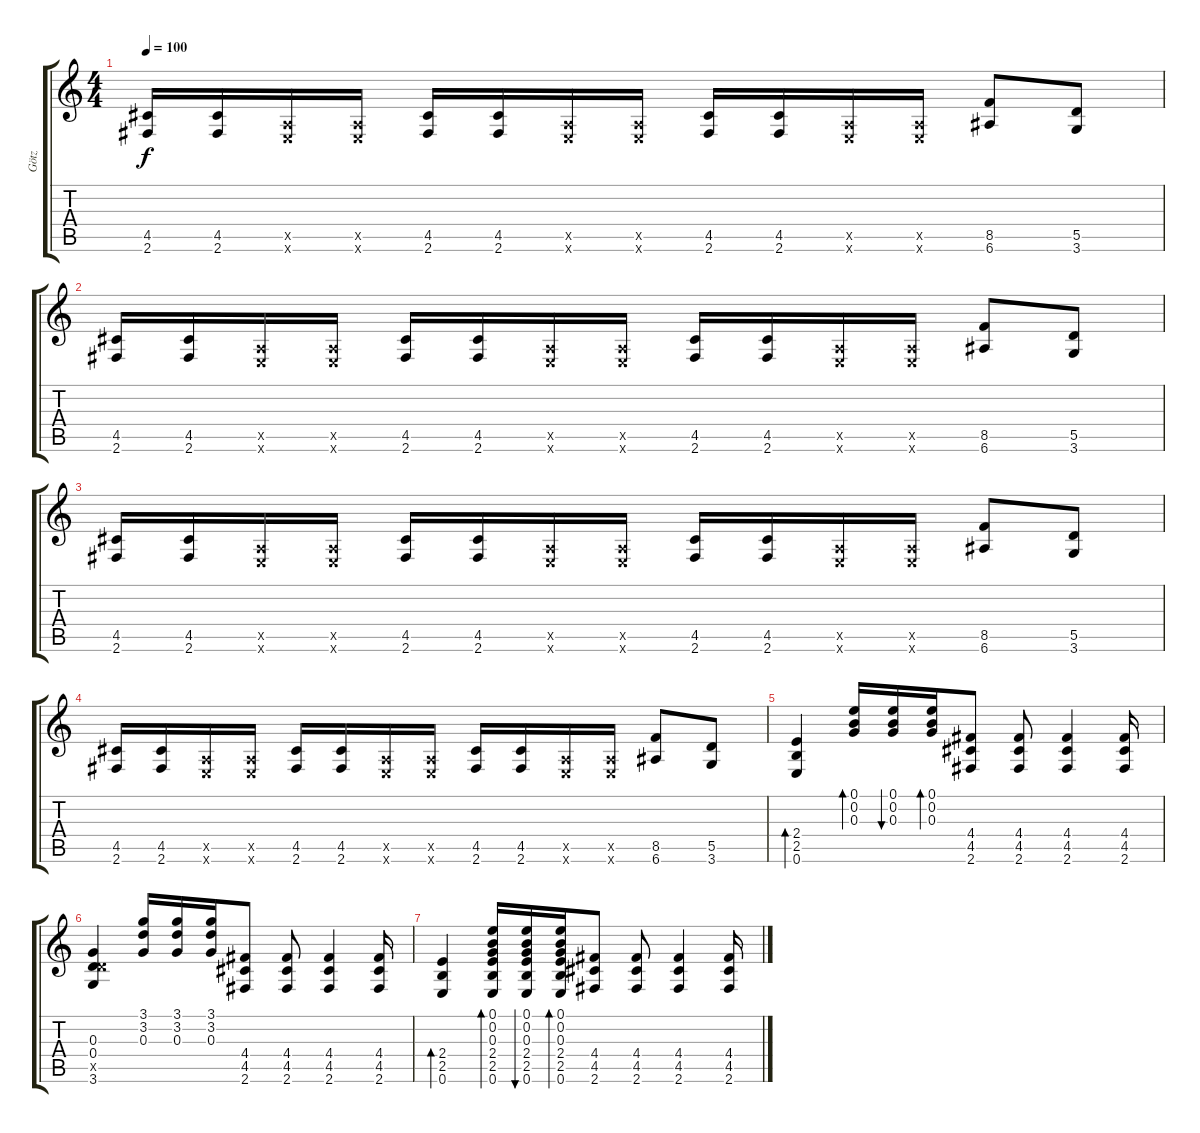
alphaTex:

\track ("Götz" "Götz") {instrument acousticguitarnylon}
\staff {score tabs}
\tuning (E4 B3 G3 D3 A2 E2) {hide}
\ts (4 4)
\tempo 100
\clef g2
\ks c
(4.5 2.6).16{dy f} (4.5 2.6).16 (0.5{x} 0.6{x}).16 (0.5{x} 0.6{x}).16 (4.5 2.6).16 (4.5 2.6).16 (0.5{x} 0.6{x}).16 (0.5{x} 0.6{x}).16 (4.5 2.6).16 (4.5 2.6).16 (0.5{x} 0.6{x}).16 (0.5{x} 0.6{x}).16 (8.5 6.6).8 (5.5 3.6).8 |
(4.5 2.6).16 (4.5 2.6).16 (0.5{x} 0.6{x}).16 (0.5{x} 0.6{x}).16 (4.5 2.6).16 (4.5 2.6).16 (0.5{x} 0.6{x}).16 (0.5{x} 0.6{x}).16 (4.5 2.6).16 (4.5 2.6).16 (0.5{x} 0.6{x}).16 (0.5{x} 0.6{x}).16 (8.5 6.6).8 (5.5 3.6).8 |
(4.5 2.6).16 (4.5 2.6).16 (0.5{x} 0.6{x}).16 (0.5{x} 0.6{x}).16 (4.5 2.6).16 (4.5 2.6).16 (0.5{x} 0.6{x}).16 (0.5{x} 0.6{x}).16 (4.5 2.6).16 (4.5 2.6).16 (0.5{x} 0.6{x}).16 (0.5{x} 0.6{x}).16 (8.5 6.6).8 (5.5 3.6).8 |
(4.5 2.6).16 (4.5 2.6).16 (0.5{x} 0.6{x}).16 (0.5{x} 0.6{x}).16 (4.5 2.6).16 (4.5 2.6).16 (0.5{x} 0.6{x}).16 (0.5{x} 0.6{x}).16 (4.5 2.6).16 (4.5 2.6).16 (0.5{x} 0.6{x}).16 (0.5{x} 0.6{x}).16 (8.5 6.6).8 (5.5 3.6).8 |
(2.4 2.5 0.6).4{bd 60} (0.1 0.2 0.3).16{bd 60} (0.1 0.2 0.3).16{bu 60} (0.1 0.2 0.3).16{bd 60} (4.4 4.5 2.6).8 (4.4 4.5 2.6).8 (4.4 4.5 2.6).4 (4.4 4.5 2.6).16 |
(0.3 0.4 5.5{x} 3.6).4 (3.1 3.2 0.3).16 (3.1 3.2 0.3).16 (3.1 3.2 0.3).16 (4.4 4.5 2.6).8 (4.4 4.5 2.6).8 (4.4 4.5 2.6).4 (4.4 4.5 2.6).16 |
(2.4 2.5 0.6).4{bd 60} (0.1 0.2 0.3 2.4 2.5 0.6).16{bd 60} (0.1 0.2 0.3 2.4 2.5 0.6).16{bu 60} (0.1 0.2 0.3 2.4 2.5 0.6).16{bd 60} (4.4 4.5 2.6).8 (4.4 4.5 2.6).8 (4.4 4.5 2.6).4 (4.4 4.5 2.6).16
